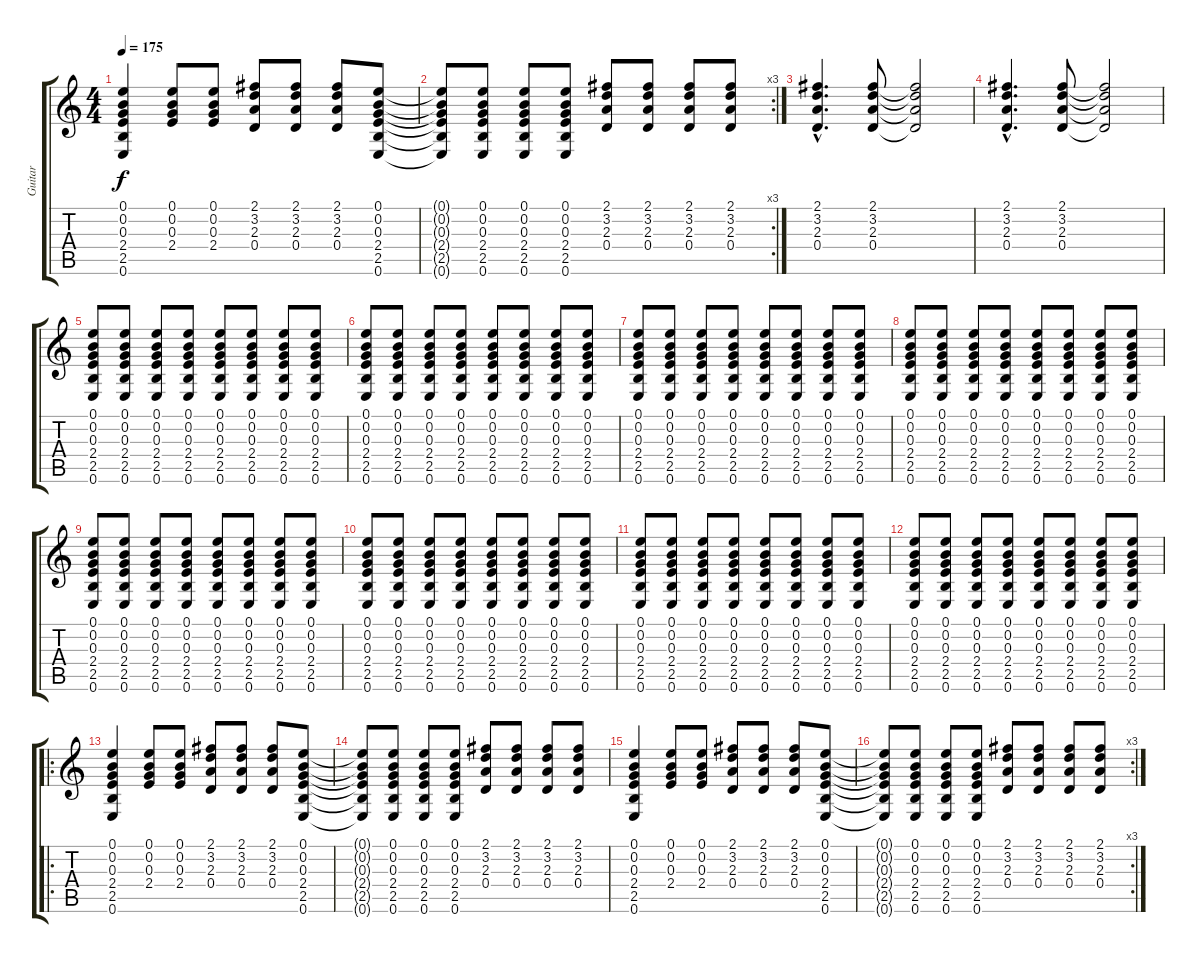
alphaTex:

\track ("Guitar" "Guitar") {instrument electricguitarclean}
\staff {score tabs}
\tuning (E4 B3 G3 D3 A2 E2) {hide}
\ts (4 4)
\tempo 175
\clef g2
\ks c
(0.1 0.2 0.3 2.4 2.5 0.6).4{dy f} (0.1 0.2 0.3 2.4).8 (0.1 0.2 0.3 2.4).8 (2.1 3.2 2.3 0.4).8 (2.1 3.2 2.3 0.4).8 (2.1 3.2 2.3 0.4).8 (0.1 0.2 0.3 2.4 2.5 0.6).8 |
\rc 3
(0.1{t} 0.2{t} 0.3{t} 2.4{t} 2.5{t} 0.6{t}).8 (0.1 0.2 0.3 2.4 2.5 0.6).8 (0.1 0.2 0.3 2.4 2.5 0.6).8 (0.1 0.2 0.3 2.4 2.5 0.6).8 (2.1 3.2 2.3 0.4).8 (2.1 3.2 2.3 0.4).8 (2.1 3.2 2.3 0.4).8 (2.1 3.2 2.3 0.4).8 |
(2.1{hac} 3.2{hac} 2.3{hac} 0.4{hac}).4{d} (2.1 3.2 2.3 0.4).8 (2.1{t} 3.2{t} 2.3{t} 0.4{t}).2 |
(2.1{hac} 3.2{hac} 2.3{hac} 0.4{hac}).4{d} (2.1 3.2 2.3 0.4).8 (2.1{t} 3.2{t} 2.3{t} 0.4{t}).2 |
(0.1 0.2 0.3 2.4 2.5 0.6).8 (0.1 0.2 0.3 2.4 2.5 0.6).8 (0.1 0.2 0.3 2.4 2.5 0.6).8 (0.1 0.2 0.3 2.4 2.5 0.6).8 (0.1 0.2 0.3 2.4 2.5 0.6).8 (0.1 0.2 0.3 2.4 2.5 0.6).8 (0.1 0.2 0.3 2.4 2.5 0.6).8 (0.1 0.2 0.3 2.4 2.5 0.6).8 |
(0.1 0.2 0.3 2.4 2.5 0.6).8 (0.1 0.2 0.3 2.4 2.5 0.6).8 (0.1 0.2 0.3 2.4 2.5 0.6).8 (0.1 0.2 0.3 2.4 2.5 0.6).8 (0.1 0.2 0.3 2.4 2.5 0.6).8 (0.1 0.2 0.3 2.4 2.5 0.6).8 (0.1 0.2 0.3 2.4 2.5 0.6).8 (0.1 0.2 0.3 2.4 2.5 0.6).8 |
(0.1 0.2 0.3 2.4 2.5 0.6).8 (0.1 0.2 0.3 2.4 2.5 0.6).8 (0.1 0.2 0.3 2.4 2.5 0.6).8 (0.1 0.2 0.3 2.4 2.5 0.6).8 (0.1 0.2 0.3 2.4 2.5 0.6).8 (0.1 0.2 0.3 2.4 2.5 0.6).8 (0.1 0.2 0.3 2.4 2.5 0.6).8 (0.1 0.2 0.3 2.4 2.5 0.6).8 |
(0.1 0.2 0.3 2.4 2.5 0.6).8 (0.1 0.2 0.3 2.4 2.5 0.6).8 (0.1 0.2 0.3 2.4 2.5 0.6).8 (0.1 0.2 0.3 2.4 2.5 0.6).8 (0.1 0.2 0.3 2.4 2.5 0.6).8 (0.1 0.2 0.3 2.4 2.5 0.6).8 (0.1 0.2 0.3 2.4 2.5 0.6).8 (0.1 0.2 0.3 2.4 2.5 0.6).8 |
(0.1 0.2 0.3 2.4 2.5 0.6).8 (0.1 0.2 0.3 2.4 2.5 0.6).8 (0.1 0.2 0.3 2.4 2.5 0.6).8 (0.1 0.2 0.3 2.4 2.5 0.6).8 (0.1 0.2 0.3 2.4 2.5 0.6).8 (0.1 0.2 0.3 2.4 2.5 0.6).8 (0.1 0.2 0.3 2.4 2.5 0.6).8 (0.1 0.2 0.3 2.4 2.5 0.6).8 |
(0.1 0.2 0.3 2.4 2.5 0.6).8 (0.1 0.2 0.3 2.4 2.5 0.6).8 (0.1 0.2 0.3 2.4 2.5 0.6).8 (0.1 0.2 0.3 2.4 2.5 0.6).8 (0.1 0.2 0.3 2.4 2.5 0.6).8 (0.1 0.2 0.3 2.4 2.5 0.6).8 (0.1 0.2 0.3 2.4 2.5 0.6).8 (0.1 0.2 0.3 2.4 2.5 0.6).8 |
(0.1 0.2 0.3 2.4 2.5 0.6).8 (0.1 0.2 0.3 2.4 2.5 0.6).8 (0.1 0.2 0.3 2.4 2.5 0.6).8 (0.1 0.2 0.3 2.4 2.5 0.6).8 (0.1 0.2 0.3 2.4 2.5 0.6).8 (0.1 0.2 0.3 2.4 2.5 0.6).8 (0.1 0.2 0.3 2.4 2.5 0.6).8 (0.1 0.2 0.3 2.4 2.5 0.6).8 |
(0.1 0.2 0.3 2.4 2.5 0.6).8 (0.1 0.2 0.3 2.4 2.5 0.6).8 (0.1 0.2 0.3 2.4 2.5 0.6).8 (0.1 0.2 0.3 2.4 2.5 0.6).8 (0.1 0.2 0.3 2.4 2.5 0.6).8 (0.1 0.2 0.3 2.4 2.5 0.6).8 (0.1 0.2 0.3 2.4 2.5 0.6).8 (0.1 0.2 0.3 2.4 2.5 0.6).8 |
\ro
(0.1 0.2 0.3 2.4 2.5 0.6).4 (0.1 0.2 0.3 2.4).8 (0.1 0.2 0.3 2.4).8 (2.1 3.2 2.3 0.4).8 (2.1 3.2 2.3 0.4).8 (2.1 3.2 2.3 0.4).8 (0.1 0.2 0.3 2.4 2.5 0.6).8 |
(0.1{t} 0.2{t} 0.3{t} 2.4{t} 2.5{t} 0.6{t}).8 (0.1 0.2 0.3 2.4 2.5 0.6).8 (0.1 0.2 0.3 2.4 2.5 0.6).8 (0.1 0.2 0.3 2.4 2.5 0.6).8 (2.1 3.2 2.3 0.4).8 (2.1 3.2 2.3 0.4).8 (2.1 3.2 2.3 0.4).8 (2.1 3.2 2.3 0.4).8 |
(0.1 0.2 0.3 2.4 2.5 0.6).4 (0.1 0.2 0.3 2.4).8 (0.1 0.2 0.3 2.4).8 (2.1 3.2 2.3 0.4).8 (2.1 3.2 2.3 0.4).8 (2.1 3.2 2.3 0.4).8 (0.1 0.2 0.3 2.4 2.5 0.6).8 |
\rc 3
(0.1{t} 0.2{t} 0.3{t} 2.4{t} 2.5{t} 0.6{t}).8 (0.1 0.2 0.3 2.4 2.5 0.6).8 (0.1 0.2 0.3 2.4 2.5 0.6).8 (0.1 0.2 0.3 2.4 2.5 0.6).8 (2.1 3.2 2.3 0.4).8 (2.1 3.2 2.3 0.4).8 (2.1 3.2 2.3 0.4).8 (2.1 3.2 2.3 0.4).8
